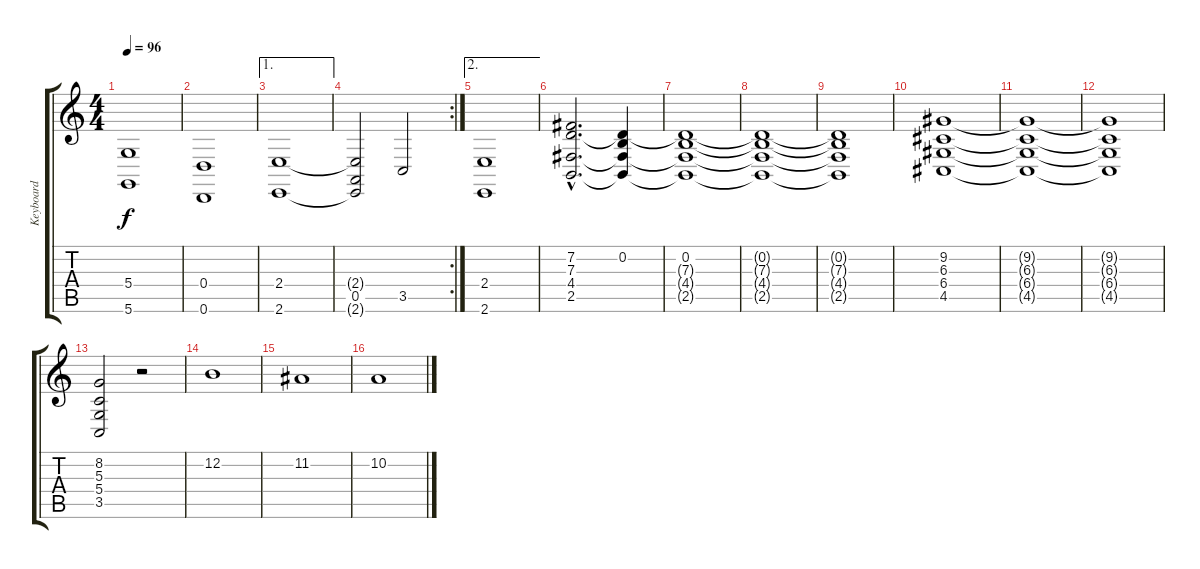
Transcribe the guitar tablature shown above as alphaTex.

\track ("Keyboard" "Keyboard") {instrument pad4choir}
\staff {score tabs}
\tuning (E4 B3 G3 D3 A2 D2) {hide}
\ts (4 4)
\tempo 96
\clef g2
\ks c
(5.4 5.6).1{dy f} |
(0.4 0.6).1 |
\ae 1
(2.4 2.6).1 |
\rc 2
(2.4{t} 0.5 2.6{t}).2 3.5.2 |
\ae 2
(2.4 2.6).1 |
(7.2{hac} 7.3{hac} 4.4{hac} 2.5{hac}).2{d instrument stringensemble1} (0.2 7.3{t} 4.4{t} 2.5{t}).4 |
(0.2 7.3{t} 4.4{t} 2.5{t}).1 |
(0.2{t} 7.3{t} 4.4{t} 2.5{t}).1 |
(0.2{t} 7.3{t} 4.4{t} 2.5{t}).1 |
(9.2 6.3 6.4 4.5).1 |
(9.2{t} 6.3{t} 6.4{t} 4.5{t}).1 |
(9.2{t} 6.3{t} 6.4{t} 4.5{t}).1 |
(8.2 5.3 5.4 3.5).2 r.2 |
12.2.1{volume 11 instrument drawbarorgan} |
11.2.1 |
10.2.1
